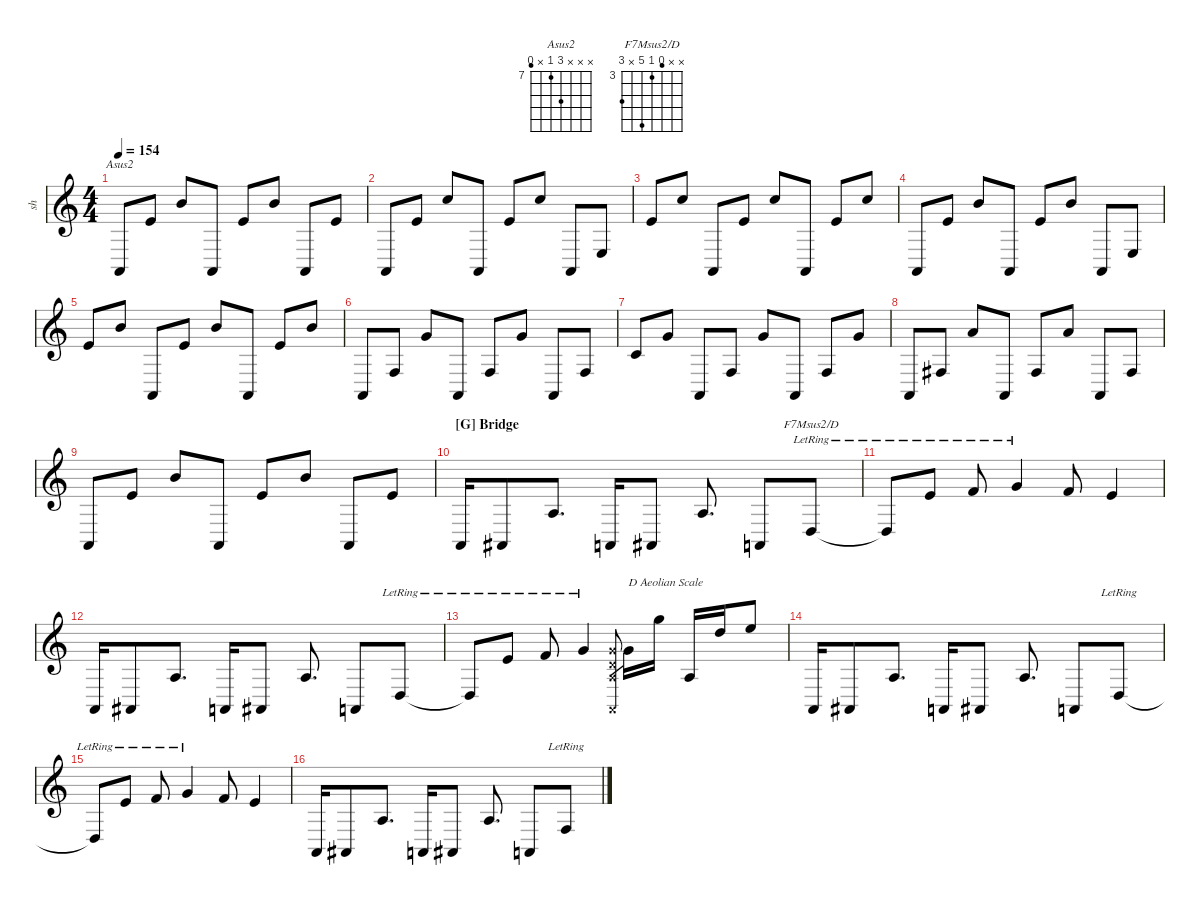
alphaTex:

\defaultSystemsLayout 4
\hideDynamics
\bracketExtendMode nobrackets
\otherSystemsTrackNameOrientation horizontal
\track ("Distortion Guitar Fish" "sh") {instrument distortionguitar}
\staff {score}
\tuning (E4 B3 G3 D3 A2 E2 A1)
\chord ("Asus2" x x x 9 7 x 6) {firstfret 7 showfingering false}
\chord ("F7Msus2/D" x x 2 3 7 x 5) {firstfret 3 showfingering false}
\ts (4 4)
\tempo 154
\clef g2
\ks c
0.7.8{ch "Asus2" dy mf beam Up} 7.5.8{beam Up} 9.4.8{beam Up} 0.7.8{beam Up} 7.5.8{beam Up} 9.4.8{beam Up} 0.7.8{beam Up} 7.5.8{beam Up} |
0.7.8{beam Up} 7.5.8{beam Up} 10.4.8{beam Up} 0.7.8{beam Up} 7.5.8{beam Up} 10.4.8{beam Up} 0.7.8{beam Up} 0.6.8{beam Up} |
7.5.8{beam Up} 10.4.8{beam Up} 0.7.8{beam Up} 7.5.8{beam Up} 10.4.8{beam Up} 0.7.8{beam Up} 7.5.8{beam Up} 10.4.8{beam Up} |
0.7.8{beam Up} 7.5.8{beam Up} 9.4.8{beam Up} 0.7.8{beam Up} 7.5.8{beam Up} 9.4.8{beam Up} 0.7.8{beam Up} 0.6.8{beam Up} |
7.5.8{beam Up} 9.4.8{beam Up} 0.7.8{beam Up} 7.5.8{beam Up} 9.4.8{beam Up} 0.7.8{beam Up} 7.5.8{beam Up} 9.4.8{beam Up} |
0.7.8{beam Up} 8.7.8{beam Up} 10.5.8{beam Up} 0.7.8{beam Up} 8.7.8{beam Up} 10.5.8{beam Up} 0.7.8{beam Up} 8.7.8{beam Up} |
8.6.8{beam Up} 10.5.8{beam Up} 0.7.8{beam Up} 8.7.8{beam Up} 10.5.8{beam Up} 0.7.8{beam Up} 8.7.8{beam Up} 10.5.8{beam Up} |
0.7.8{beam Up} 9.7{acc #}.8{beam Up} 12.5.8{beam Up} 0.7.8{beam Up} 9.7{acc #}.8{beam Up} 12.5.8{beam Up} 0.7.8{beam Up} 9.7{acc #}.8{beam Up} |
0.7.8{beam Up} 7.5.8{beam Up} 9.4.8{beam Up} 0.7.8{beam Up} 7.5.8{beam Up} 9.4.8{beam Up} 0.7.8{beam Up} 7.5.8{beam Up} |
\section ("G" "Bridge")
0.7.16{beam Up} 1.7{acc #}.8{beam Up} 0.5.8{d beam Up} 0.7.16{beam Up} 1.7{acc #}.8{beam Up} 0.5.8{d beam Up} 0.7.8{beam Up} 5.7{lr}.8{ch "F7Msus2/D" beam Up} |
5.7{lr t}.8{beam Up} 7.5{lr}.8{beam Up} 3.4{lr}.8{beam Up} 0.3{lr}.4{beam Up} 3.4.8{beam Up} 7.5.4{beam Up} |
0.7.16{beam Up} 1.7{acc #}.8{beam Up} 0.5.8{d beam Up} 0.7.16{beam Up} 1.7{acc #}.8{beam Up} 0.5.8{d beam Up} 0.7.8{beam Up} 5.7{lr}.8{beam Up} |
5.7{lr t}.8{beam Up} 7.5{lr}.8{beam Up} 3.4{lr}.8{beam Up} 0.3{lr}.4{beam Up} (0.7{x} 0.5{x} 0.4{x} 0.3{x}).8{gr beam Up} 0.3.16{txt "D Aeolian Scale" beam Down} 12.3.16{beam Down} 0.5.16{beam Up} 7.3.16{beam Up} 9.3.8{beam Up} |
0.7.16{beam Up} 1.7{acc #}.8{beam Up} 0.5.8{d beam Up} 0.7.16{beam Up} 1.7{acc #}.8{beam Up} 0.5.8{d beam Up} 0.7.8{beam Up} 5.7{lr}.8{beam Up} |
5.7{lr t}.8{beam Up} 7.5{lr}.8{beam Up} 3.4{lr}.8{beam Up} 0.3{lr}.4{beam Up} 3.4.8{beam Up} 7.5.4{beam Up} |
0.7.16{beam Up} 1.7{acc #}.8{beam Up} 0.5.8{d beam Up} 0.7.16{beam Up} 1.7{acc #}.8{beam Up} 0.5.8{d beam Up} 0.7.8{beam Up} 8.7{lr}.8{beam Up}
